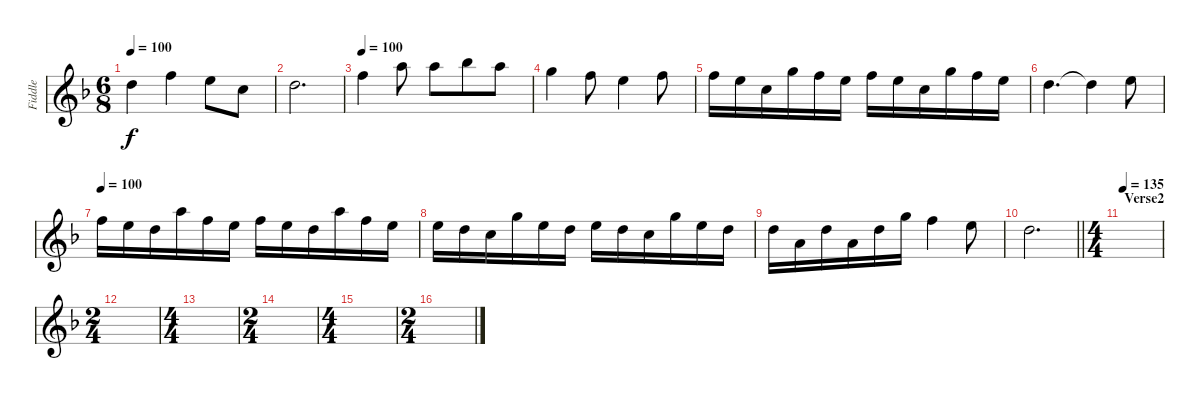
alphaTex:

\track ("Fiddle" "Fiddle") {instrument fiddle}
\staff {score}
\tuning (E4 B3 G3 D3 A2 D2) {hide}
\ts (6 8)
\tempo 100
\clef g2
\ks dminor
10.1.4{dy f} 13.1.4 12.1.8 13.2.8 |
10.1.2{d} |
\tempo 90
\tempo 100
18.2.4 17.1.8 17.1.8 18.1.8 17.1.8 |
15.1.4 18.2.8 17.2.4 18.2.8 |
18.2.16 17.2.16 17.3.16 15.1.16 18.2.16 17.2.16 18.2.16 17.2.16 17.3.16 15.1.16 18.2.16 17.2.16 |
15.2.4{d} 15.2{t}.4 17.2.8 |
\tempo 90
\tempo 100
18.2.16 17.2.16 15.2.16 17.1.16 18.2.16 17.2.16 18.2.16 17.2.16 15.2.16 17.1.16 18.2.16 17.2.16 |
17.2.16 15.2.16 17.3.16 15.1.16 17.2.16 15.2.16 17.2.16 15.2.16 17.3.16 15.1.16 17.2.16 15.2.16 |
15.2.16 14.3.16 15.2.16 14.3.16 15.2.16 15.1.16 18.2.4 17.2.8 |
\barLineRight lightlight
15.2.2{d} |
\ts (4 4)
\section ("" "Verse2")
\tempo 135
|
\ts (2 4)
|
\ts (4 4)
|
\ts (2 4)
|
\ts (4 4)
|
\ts (2 4)
